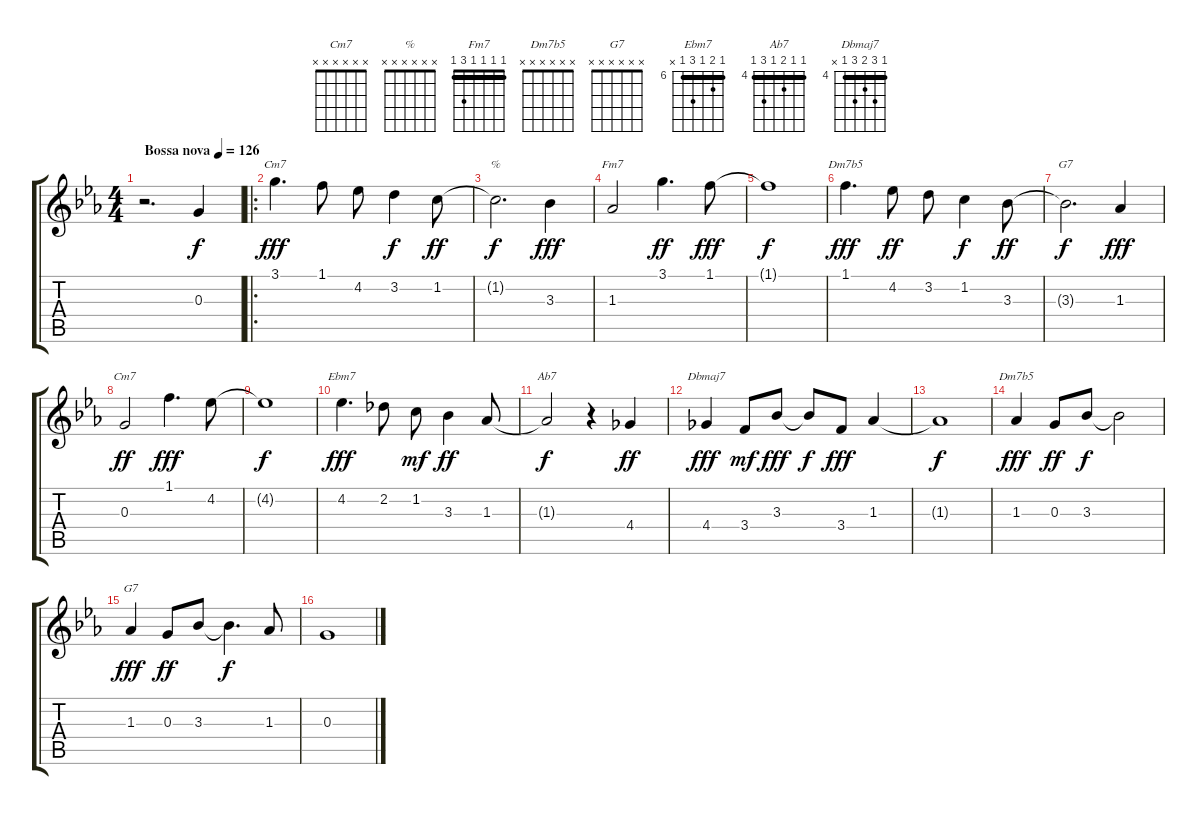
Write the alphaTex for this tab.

\track "" {instrument acousticguitarnylon}
\staff {score tabs}
\tuning (E4 B3 G3 D3 A2 E2) {hide}
\chord ("Cm7" 3 4 3 5 3 x) {barre 3}
\chord ("%" x x x x x x)
\chord ("Fm7" 1 1 1 1 3 1) {barre 1}
\chord ("Dm7b5" 1 1 1 0 x x) {barre 1}
\chord ("G7" 3 x 4 x 5 3) {barre 3}
\chord ("Cm7" x x x x x x)
\chord ("Ebm7" 6 7 6 8 6 x) {firstfret 6 barre 6}
\chord ("Ab7" 4 4 5 4 6 4) {firstfret 4 barre 4}
\chord ("Dbmaj7" 4 6 5 6 4 x) {firstfret 4 barre 4}
\chord ("Dm7b5" x x x x x x)
\chord ("G7" x x x x x x)
\ts (4 4)
\tempo (126 "Bossa nova")
\clef g2
\ks eb
r.2{d dy f instrument acousticguitarnylon} 0.3.4 |
\ro
3.1.4{d ch "Cm7" dy fff} 1.1.8 4.2.8 3.2.4{dy f} 1.2.8{dy ff} |
1.2{t}.2{d ch "%" dy f} 3.3.4{dy fff} |
1.3.2{ch "Fm7"} 3.1.4{d dy ff} 1.1.8{dy fff} |
1.1{t}.1{dy f} |
1.1.4{d ch "Dm7b5" dy fff} 4.2.8{dy ff} 3.2.8 1.2.4{dy f} 3.3.8{dy ff} |
3.3{t}.2{d ch "G7" dy f} 1.3.4{dy fff} |
0.3.2{ch "Cm7" dy ff} 1.1.4{d dy fff} 4.2.8 |
4.2{t}.1{dy f} |
4.2.4{d ch "Ebm7" dy fff} 2.2.8 1.2.8{dy mf} 3.3.4{dy ff} 1.3.8 |
1.3{t}.2{ch "Ab7" dy f} r.4 4.4.4{dy ff} |
4.4.4{ch "Dbmaj7" dy fff} 3.4.8{dy mf} 3.3.8{dy fff} 3.3{t}.8{dy f} 3.4.8{dy fff} 1.3.4 |
1.3{t}.1{dy f} |
1.3.4{ch "Dm7b5" dy fff} 0.3.8{dy ff} 3.3.8{dy f} 3.3{t}.2 |
1.3.4{ch "G7" dy fff} 0.3.8{dy ff} 3.3.8 3.3{t}.4{d dy f} 1.3.8 |
0.3.1
